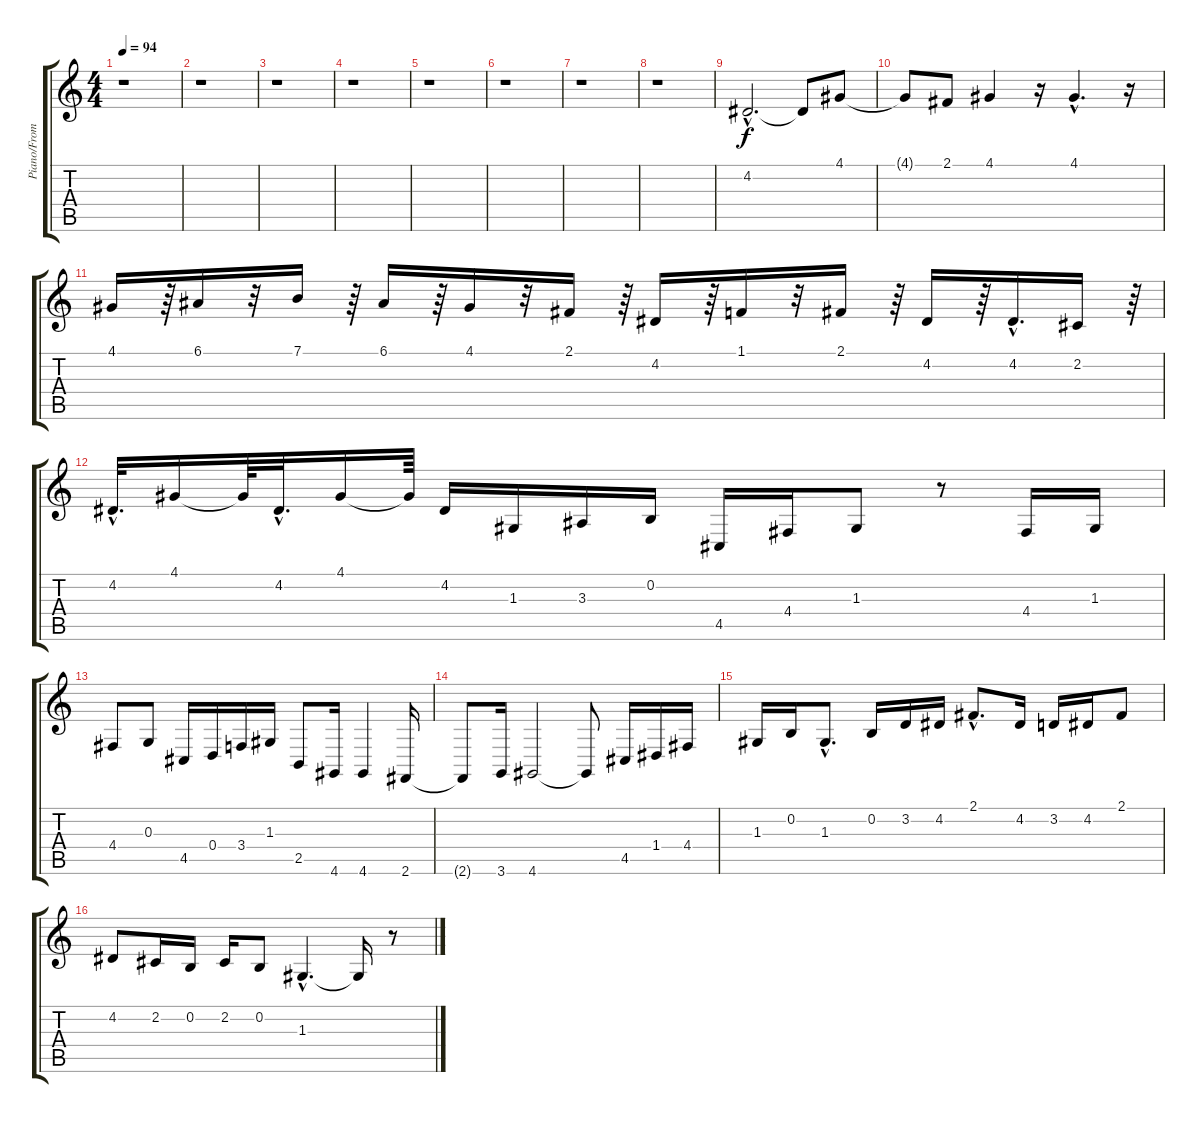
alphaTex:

\track ("Piano/From Midi" "Piano/From") {instrument acousticgrandpiano}
\staff {score tabs}
\tuning (E4 B3 G3 D3 A2 E2) {hide}
\ts (4 4)
\tempo 94
\clef g2
\ks c
r.1{dy f} |
r.1 |
r.1 |
r.1 |
r.1 |
r.1 |
r.1 |
r.1 |
4.2{hac}.2{d} 4.2{t}.8 4.1.8 |
4.1{t}.8 2.1.8 4.1.4 r.16 4.1{hac}.4{d} r.16 |
4.1.16 r.64 6.1.16 r.32 7.1.16 r.64 6.1.16 r.64 4.1.16 r.32 2.1.16 r.64 4.2.16 r.64 1.1.16 r.32 2.1.16 r.64 4.2.16 r.64 4.2{hac}.16{d} 2.2.16 r.64 |
4.2{hac}.32{d} 4.1.16 4.1{t}.64 4.2{hac}.32{d} 4.1.16 4.1{t}.64 4.2.16 1.3.16 3.3.16 0.2.16 4.5.16 4.4.16 1.3.8 r.8 4.4.16 1.3.16 |
4.4.8 0.3.8 4.5.16 0.4.16 3.4.16 1.3.16 2.5.8 4.6.16 4.6.4 2.6.16 |
2.6{t}.8 3.6.16 4.6.2 4.6{t}.8 4.5.16 1.4.16 4.4.16 |
1.3.16 0.2.16 1.3{hac}.8{d} 0.2.16 3.2.16 4.2.16 2.1{hac}.8{d} 4.2.16 3.2.16 4.2.16 2.1.8 |
4.2.8 2.2.16 0.2.16 2.2.16 0.2.8 1.3{hac}.4{d} 1.3{t}.16 r.8
